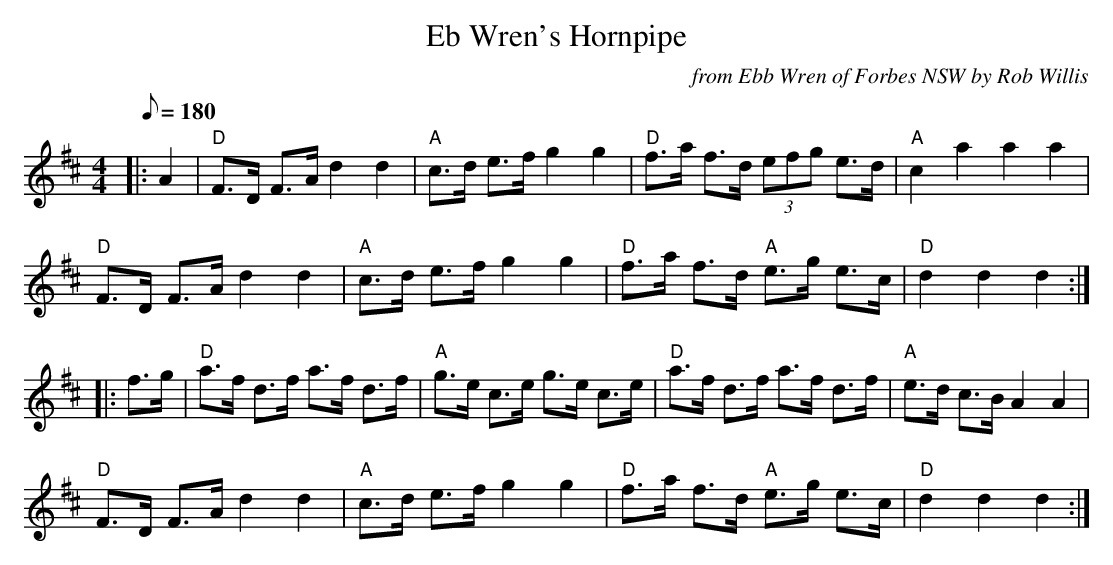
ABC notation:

X:1
T:Eb Wren's Hornpipe
C:from Ebb Wren of Forbes NSW by Rob Willis
M:4/4
L:1/8
Q:180
K:D
|:A2|"D"F>D F>Ad2d2|"A"c>d e>f g2g2|"D"f>a f>d (3efg e>d|"A"c2a2a2a2|
"D"F>D F>Ad2d2|"A"c>d e>f g2g2|"D"f>a f>d "A"e>g e>c|"D"d2d2d2:|
|:f>g|"D"a>f d>f a>f d>f|"A"g>e c>e g>e c>e|"D"a>f d>f a>f d>f|"A"e>d c>B A2 A2|
"D"F>D F>Ad2d2|"A"c>d e>f g2g2|"D"f>a f>d "A"e>g e>c|"D"d2d2d2:|
